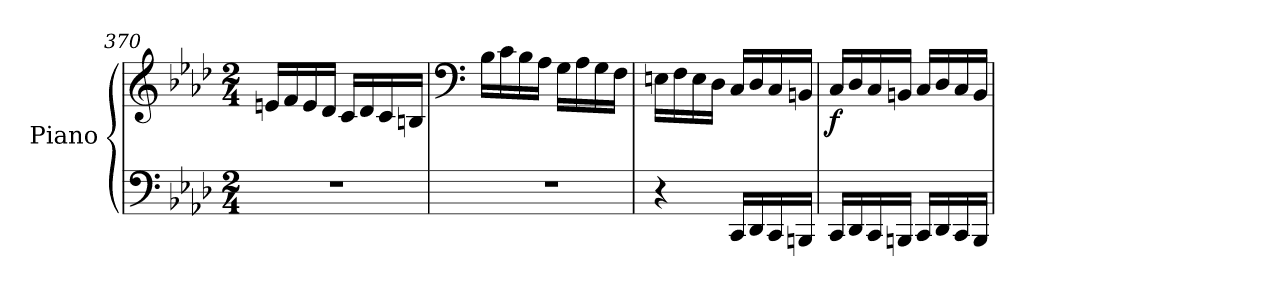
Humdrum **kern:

**kern	**kern	**dynam
*part1	*part1	*part1
*staff2	*staff1	*staff1/2
*I"Piano	*	*
*I'Pno.	*	*
*clefF4	*clefG2	*
*k[b-e-a-d-]	*k[b-e-a-d-]	*
*M2/4	*M2/4	*
=370	=370	=370
2r	16en/LL	.
.	16f/	.
.	16e/	.
.	16d-/JJ	.
.	16c/LL	.
.	16d-/	.
.	16c/	.
.	16Bn/JJ	.
=371	=371	=371
*	*clefF4	*
2r	16B-\LL	.
.	16c\	.
.	16B-\	.
.	16A-\JJ	.
.	16G\LL	.
.	16A-\	.
.	16G\	.
.	16F\JJ	.
=372	=372	=372
4r	16En\LL	.
.	16F\	.
.	16E\	.
.	16D-\JJ	.
*	*MM140	*
16CC/LL	16C/LL	.
16DD-/	16D-/	.
16CC/	16C/	.
16BBBn/JJ	16BBn/JJ	.
=373	=373	=373
!	!	!LO:DY:b
16CC/LL	16C/LL	f
16DD-/	16D-/	.
16CC/	16C/	.
16BBBn/JJ	16BBn/JJ	.
16CC/LL	16C/LL	.
16DD-/	16D-/	.
16CC/	16C/	.
16BBB/JJ	16BB/JJ	.
=	=	=
*-	*-	*-
